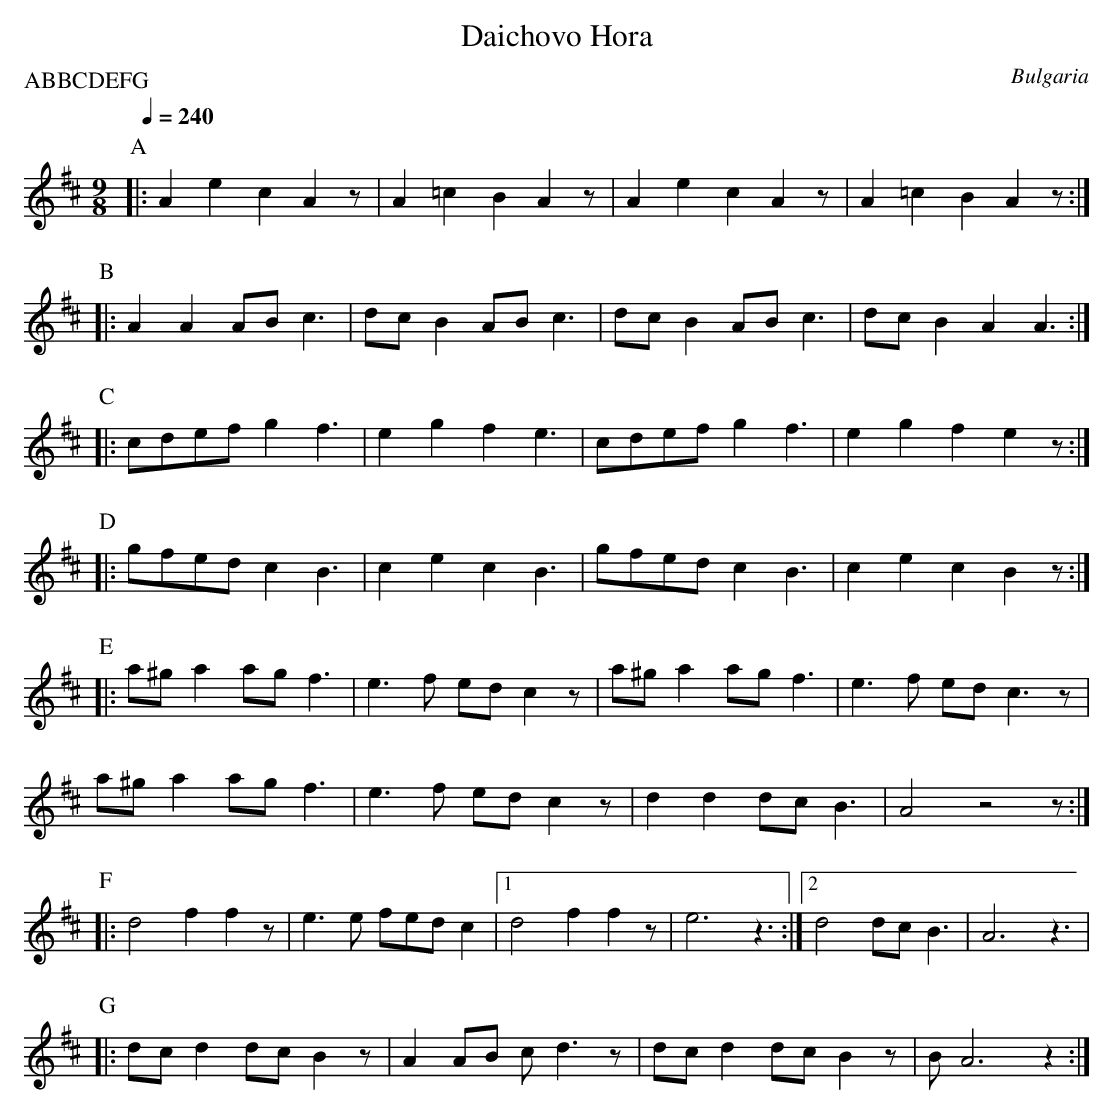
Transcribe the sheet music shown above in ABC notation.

X:1
T:Daichovo Hora
O:Bulgaria
L:1/8
M:9/8
Q:1/4=240
P:ABBCDEFG
K:Bm
P: A
|: !drum!  A2 e2 c2 A2 z| A2 =c2 B2 A2 z| A2 e2 c2 A2 z| A2 =c2 B2 A2 z :|
P: B
|: A2 A2 AB c3          | dcB2 ABc3     | dcB2 ABc3    | dcB2 A2 A3     :|
P: C
|: cdefg2f3             | e2 g2 f2 e3   | cdefg2f3     | e2 g2 f2 e2 z  :|
P:D
|: gfed c2B3            | c2 e2 c2 B3   | gfed c2B3    | c2 e2 c2 B2 z  :|
P:E
|: a^g a2 ag f3         | e3f ed c2z    | a^g a2 ag f3 | e3f ed c3 z    |
   a^g a2 ag f3         | e3f ed c2z    | d2 d2 dcB3   |A4 z4 z1        :|
P:F
|: d4 f2 f2 z           | e3 e fed c2   |[1 d4 f2 f2 z | e6 z3          :|\
   [2 d4 dcB3|A6 z3|
P:G
|: dcd2 dcB2 z          | A2AB cd3 z1   | dcd2 dcB2 z  | BA6 z2         :|
